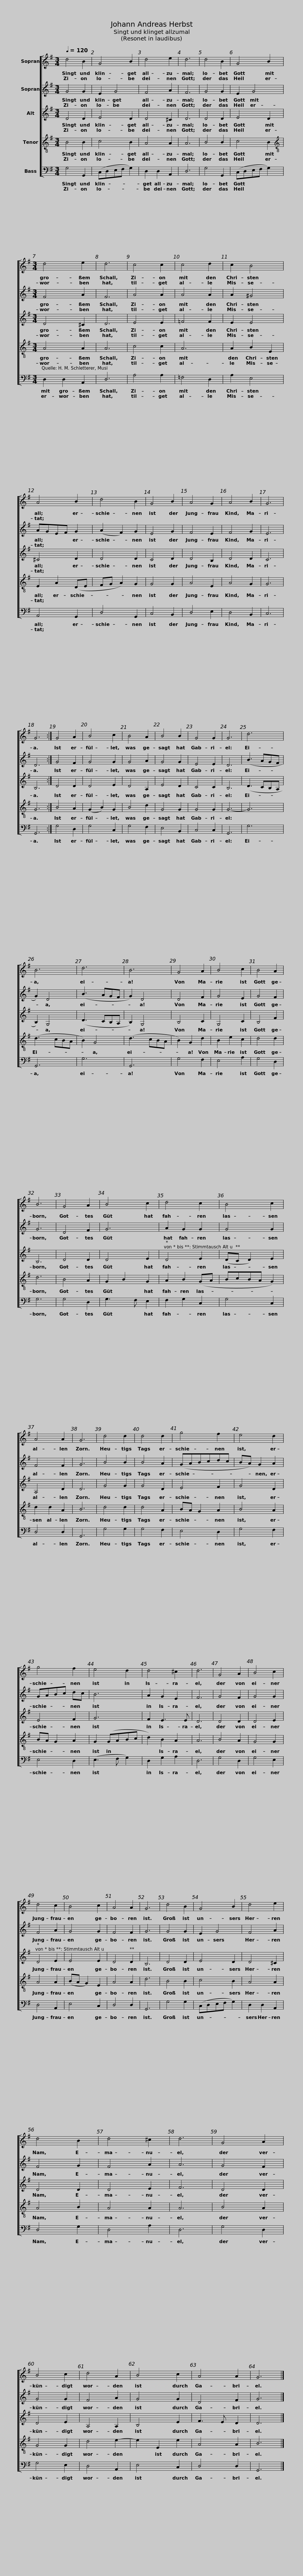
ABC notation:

X:1
%%score [ 1 2 3 4 5 ]
L:1/8
Q:1/4=120
M:3/4
I:linebreak $
K:G
V:1 treble
V:2 treble
V:3 treble
V:4 treble-8
V:5 bass
V:1
 d4 B2 | G4 B2 | d4 e2 | d6 | d4 B2 | %5
 G4 B2 |$[M:3/4] d4 e2 | d6 | c4 c2 | c4 d2 | %10
 c2 B4 | A4 B2 | d4 B2 | G4 B2 |$ A4 G2 | %15
 A4 B2 | G6 | G6 :| G4 A2 | B4 c2 | %20
 B4 A2 | B4 B2 | G4 G2 |$ G6 | d6 | %25
 B6 | d6 | B6 | G4 A2 | B4 c2 | %30
 B4 A2 |$ B6 | G4 A2 | B4 c2 | d4 c2 | %35
 B4 c2 | A4 A2 | G6 | d4 d2 |$ d4 d2 | %40
 g4 f2 | e4 d2 | g4 f2 | e4 d2 | d4 ^c2 | %45
 d6 |$ G4 A2 | B4 c2 | d4 c2 | B4 c2 | %50
 A4 A2 | G6 | d4 B2 | G4 B2 |$ d4 e2 | %55
 d4 B2 | d4 ^c2 | d6 | G4 A2 | B4 c2 | %60
 d4 A2 | B4 c2 | A4 A2 | G6 |] %64
V:2
 G4 G2 | E2 G4 | F4 A2 | F6 | G4 G2 | %5
 E2 G4 |$[M:3/4] F4 A2 | F6 | A4 A2 | A4 A2 | %10
 A2 ^G4 | AGEF G2 | (A2 F2) G2 | E4 G2 |$ F4 E2 | %15
 F4 G2 | E6 | D6 :| G4 F2 | G4 G2 | %20
 G4 A2 | G4 G2 | E4 E2 |$ D6 | (B3 AGF | %25
 G2) D4 | (B3 AGF | G2) D4 | D4 F2 | G4 E2 | %30
 G4 F2 |$ G6 | D4 F2 | G6 | A2 G2 G2 | %35
 G4 G2 | F4 F2 | G6 | B4 B2 |$ B4 A2 | %40
 (GABcdc | BA) G2 A2 | GABc dc | B6 | A2 G2 E2 | %45
 F6 |$ G4 F2 | G4 G2 | F4 A2 | G4 G2 | %50
 F4 F2 | G6 | G4 G2 | E2 G4 |$ F4 A2 | %55
 F4 G2 | F4 A2 | A6 | G4 F2 | G4 G2 | %60
 F4 A2 | G4 G2 | D4 F2 | G6 |] %64
V:3
 D4 D2 | E4 D2 | D4 ^C2 | D6 | D4 D2 | %5
 E4 D2 |$[M:3/4] D4 ^C2 | D6 | E4 E2 | =F4 F2 | %10
 E2 E4 | ^C4 D2 | D4 D2 | C4 D2 |$ D4 B,2 | %15
 D4 D2 | C6 | B,6 :| D4 D2 | D4 E2 | %20
 D4 A,2 | E4 D2 | C4 C2 |$ B,6 | (D3 CB,A, | %25
 B,2) G,4 | (D3 CB,A, | B,2) G,4 | B,4 C2 | G,4 C2 | %30
 B,4 F2 |$ B,6 | D4 D2 | D4 E2 | D4 E2 | %35
 (DC D2) E2 | A,4 D2 | D6 | G4 G2 |$ G4 D2 | %40
 E4 F2 | G4 D2 | E4 F2 | G6 | F2 E3 E | %45
 D6 |$ D4 D2 | D4 E2 | D4 E2 | E4 E2 | %50
 D4 D2 | B,6 | D4 D2 | E4 D2 |$ D4 ^C2 | %55
 D4 D2 | D4 E2 | F6 | D4 D2 | D4 E2 | %60
 A,4 A,2 | B,4 E2 | F3 E D2 | D6 |] %64
V:4
 B4 B2 | c4 B2 | A4 A2 | A6 | B4 B2 | %5
 c4 B2 |$[M:3/4][K:treble-8] A4 A2 | A6 | c4 c2 | A6 | %10
 A2 B2 E2 | E2 A2 (DE | FG A2) G2 | G4 G2 |$ A4 E2 | %15
 A4 G2 | G6 | G6 :| B4 A2 | (G2 B2) G2 | %20
 B4 d2 | G4 G2 | G4 G2 |$ G6- | G6 | %25
 (d3 cBA | B2) G4 | (d3 cBA | B2) G2 d2 | B2 e2 c2 | %30
 d4 d2 |$ d6 | B4 A2 | G2 B2 G2 | A2 B2 (GA | %35
 BcBA G2) | d2 d2 A2 | B6 | d4 d2 |$ d4 A2 | %40
 BA G2 A2 | B4 A2 | BA G2 A2 | G2 (GABc | d2) B2 A2 | %45
 A6 |$ B4 A2 | G4 G2 | A4 A2 | (BA G2) E2 | %50
 A4 A2 | d6 | B4 B2 | c4 B2 |$ A4 A2 | %55
 A4 B2 | A4 A2 | A6 | B4 A2 | G4 G2 | %60
 d4 e2- | e2 E2 e2 | A4 A2 | B6 |] %64
V:5
 G,4 G,,2 | (C,D,E,F, G,2) | D,2 D,2 A,,2 | D,6 | G,4 G,,2 | %5
 (C,D,E,F, G,2) |$[M:3/4] D,2 D,2 A,,2 | D,6 | A,4 A,2 | =F,4 D,2 | %10
 A,2 E,4 | A,,4 G,,2 | D,4 G,,2 | C,4 B,,2 |$ D,4 E,2 | %15
 D,4 B,,2 | C,6 | G,,6 :| G,4 D,2 | G,4 C,2 | %20
 G,4 F,2 | E,4 B,,2 | C,4 C,2 |$ G,,6 | G,6 | %25
 G,,6 | G,6 | G,,6 | G,4 F,2 | E,4 A,2 | %30
 G,4 D,2 |$ G,6 | G,4 D,2 | G,3 F, E,2 | F,2 G,2 C,2 | %35
 G,4 C,2 | D,4 D,2 | G,,6 | G,4 G,2 |$ G,4 F,2 | %40
 E,4 D,2 | G,4 F,2 | E,4 D,2 | (E,3 F, G,2) | D,2 G,2 A,2 | %45
 D,6 |$ G,4 D,2 | G,4 E,2 | D,4 A,,2 | E,4 C,2 | %50
 D,4 D,2 | G,,6 | G,4 G,2 | (C,D,E,F, G,2) |$ D,2 D,2 A,,2 | %55
 D,4 G,2 | D,4 A,2 | D,6 | G,4 D,2 | G,4 E,2 | %60
 D,4 A,,2 | E,4 C,2 | D,4 D,2 | G,,6 |] %64
